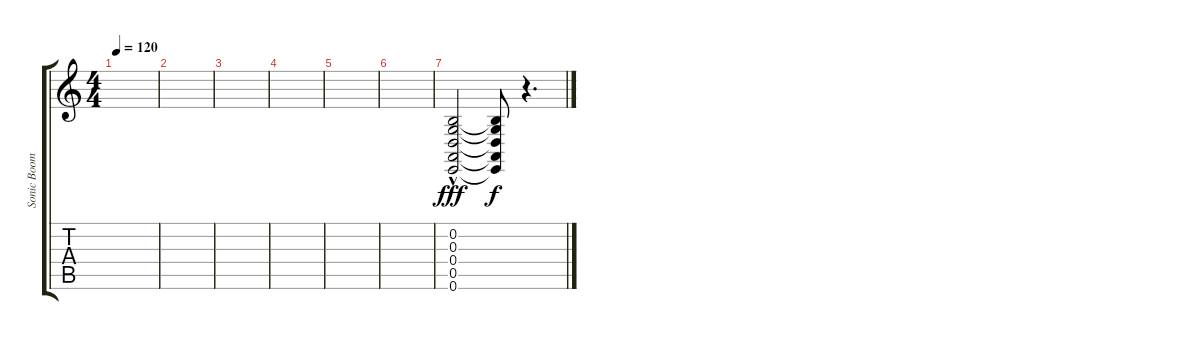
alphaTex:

\track ("Sonic Boom" "Sonic Boom") {instrument synthdrum}
\staff {score tabs}
\tuning (E4 B3 G3 D3 A2 E2) {hide}
\ts (4 4)
\tempo 120
\clef g2
\ks c
|
|
|
|
|
|
(0.2{hac} 0.3{hac} 0.4{hac} 0.5{hac} 0.6{hac}).2{dy fff} (0.2{t} 0.3{t} 0.4{t} 0.5{t} 0.6{t}).8{dy f} r.4{d}
